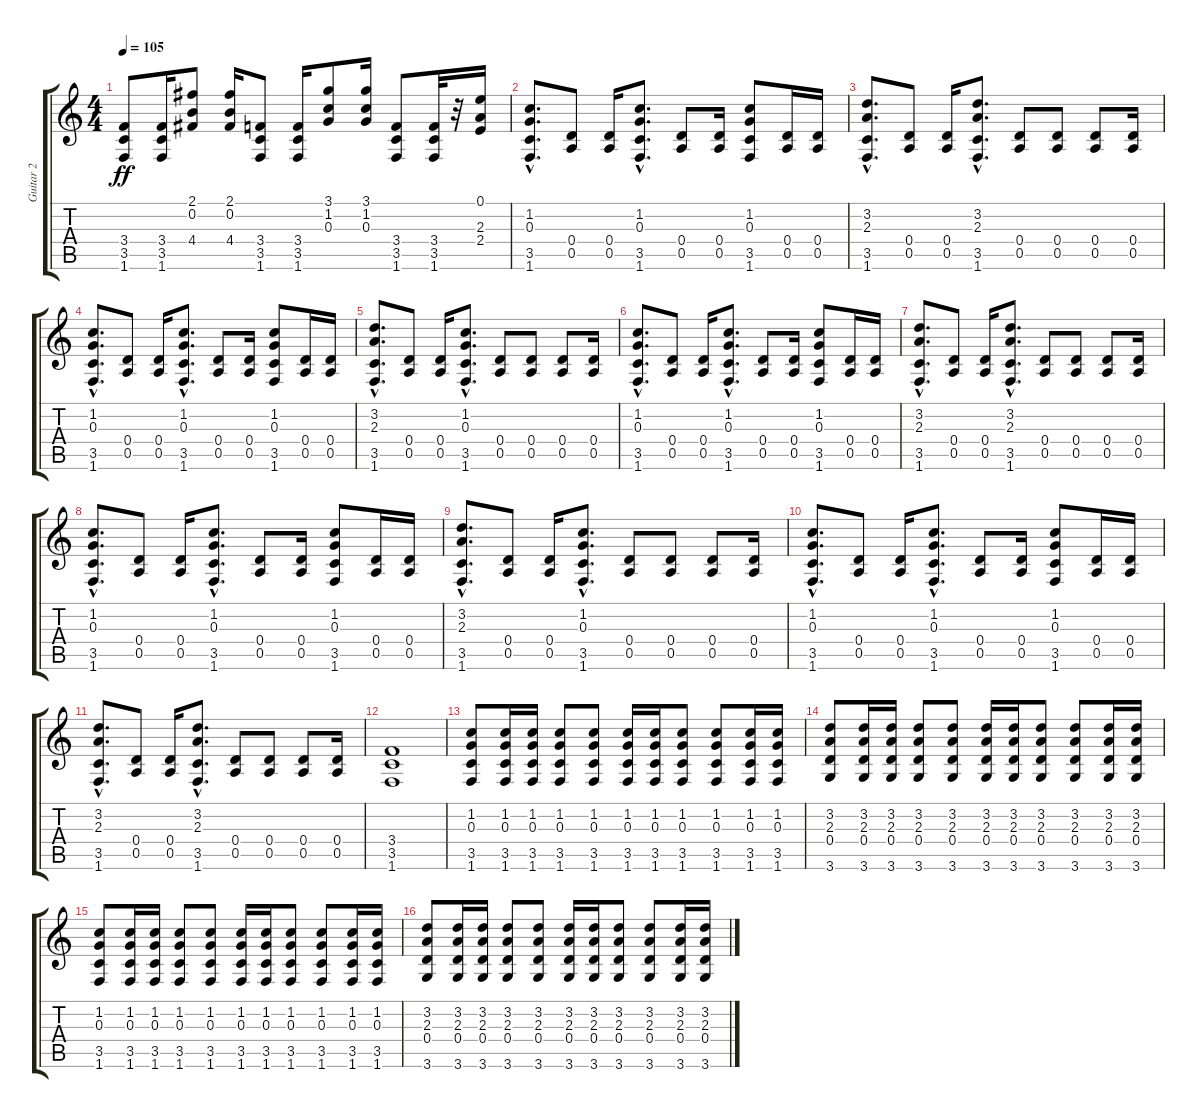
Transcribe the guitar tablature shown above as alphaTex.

\track ("Guitar 2" "Guitar 2") {instrument distortionguitar}
\staff {score tabs}
\tuning (E4 B3 G3 D3 A2 E2) {hide}
\ts (4 4)
\tempo 105
\clef g2
\ks c
(3.4 3.5 1.6).8{dy ff} (3.4 3.5 1.6).16 (2.1 0.2 4.4).8 (2.1 0.2 4.4).16 (3.4 3.5 1.6).8 (3.4 3.5 1.6).16 (3.1 1.2 0.3).8 (3.1 1.2 0.3).16 (3.4 3.5 1.6).8 (3.4 3.5 1.6).32 r.32 (0.1 2.3 2.4).16 |
(1.2{hac} 0.3{hac} 3.5{hac} 1.6{hac}).8{d} (0.4 0.5).8 (0.4 0.5).16 (1.2{hac} 0.3{hac} 3.5{hac} 1.6{hac}).8{d} (0.4 0.5).8 (0.4 0.5).16 (1.2 0.3 3.5 1.6).8 (0.4 0.5).16 (0.4 0.5).16 |
(3.2{hac} 2.3{hac} 3.5{hac} 1.6{hac}).8{d} (0.4 0.5).8 (0.4 0.5).16 (3.2{hac} 2.3{hac} 3.5{hac} 1.6{hac}).8{d} (0.4 0.5).8 (0.4 0.5).8 (0.4 0.5).8 (0.4 0.5).16 |
(1.2{hac} 0.3{hac} 3.5{hac} 1.6{hac}).8{d} (0.4 0.5).8 (0.4 0.5).16 (1.2{hac} 0.3{hac} 3.5{hac} 1.6{hac}).8{d} (0.4 0.5).8 (0.4 0.5).16 (1.2 0.3 3.5 1.6).8 (0.4 0.5).16 (0.4 0.5).16 |
(3.2{hac} 2.3{hac} 3.5{hac} 1.6{hac}).8{d} (0.4 0.5).8 (0.4 0.5).16 (1.2{hac} 0.3{hac} 3.5{hac} 1.6{hac}).8{d} (0.4 0.5).8 (0.4 0.5).8 (0.4 0.5).8 (0.4 0.5).16 |
(1.2{hac} 0.3{hac} 3.5{hac} 1.6{hac}).8{d} (0.4 0.5).8 (0.4 0.5).16 (1.2{hac} 0.3{hac} 3.5{hac} 1.6{hac}).8{d} (0.4 0.5).8 (0.4 0.5).16 (1.2 0.3 3.5 1.6).8 (0.4 0.5).16 (0.4 0.5).16 |
(3.2{hac} 2.3{hac} 3.5{hac} 1.6{hac}).8{d} (0.4 0.5).8 (0.4 0.5).16 (3.2{hac} 2.3{hac} 3.5{hac} 1.6{hac}).8{d} (0.4 0.5).8 (0.4 0.5).8 (0.4 0.5).8 (0.4 0.5).16 |
(1.2{hac} 0.3{hac} 3.5{hac} 1.6{hac}).8{d} (0.4 0.5).8 (0.4 0.5).16 (1.2{hac} 0.3{hac} 3.5{hac} 1.6{hac}).8{d} (0.4 0.5).8 (0.4 0.5).16 (1.2 0.3 3.5 1.6).8 (0.4 0.5).16 (0.4 0.5).16 |
(3.2{hac} 2.3{hac} 3.5{hac} 1.6{hac}).8{d} (0.4 0.5).8 (0.4 0.5).16 (1.2{hac} 0.3{hac} 3.5{hac} 1.6{hac}).8{d} (0.4 0.5).8 (0.4 0.5).8 (0.4 0.5).8 (0.4 0.5).16 |
(1.2{hac} 0.3{hac} 3.5{hac} 1.6{hac}).8{d} (0.4 0.5).8 (0.4 0.5).16 (1.2{hac} 0.3{hac} 3.5{hac} 1.6{hac}).8{d} (0.4 0.5).8 (0.4 0.5).16 (1.2 0.3 3.5 1.6).8 (0.4 0.5).16 (0.4 0.5).16 |
(3.2{hac} 2.3{hac} 3.5{hac} 1.6{hac}).8{d} (0.4 0.5).8 (0.4 0.5).16 (3.2{hac} 2.3{hac} 3.5{hac} 1.6{hac}).8{d} (0.4 0.5).8 (0.4 0.5).8 (0.4 0.5).8 (0.4 0.5).16 |
(3.4 3.5 1.6).1 |
(1.2 0.3 3.5 1.6).8 (1.2 0.3 3.5 1.6).16 (1.2 0.3 3.5 1.6).16 (1.2 0.3 3.5 1.6).8 (1.2 0.3 3.5 1.6).8 (1.2 0.3 3.5 1.6).16 (1.2 0.3 3.5 1.6).16 (1.2 0.3 3.5 1.6).8 (1.2 0.3 3.5 1.6).8 (1.2 0.3 3.5 1.6).16 (1.2 0.3 3.5 1.6).16 |
(3.2 2.3 0.4 3.6).8 (3.2 2.3 0.4 3.6).16 (3.2 2.3 0.4 3.6).16 (3.2 2.3 0.4 3.6).8 (3.2 2.3 0.4 3.6).8 (3.2 2.3 0.4 3.6).16 (3.2 2.3 0.4 3.6).16 (3.2 2.3 0.4 3.6).8 (3.2 2.3 0.4 3.6).8 (3.2 2.3 0.4 3.6).16 (3.2 2.3 0.4 3.6).16 |
(1.2 0.3 3.5 1.6).8 (1.2 0.3 3.5 1.6).16 (1.2 0.3 3.5 1.6).16 (1.2 0.3 3.5 1.6).8 (1.2 0.3 3.5 1.6).8 (1.2 0.3 3.5 1.6).16 (1.2 0.3 3.5 1.6).16 (1.2 0.3 3.5 1.6).8 (1.2 0.3 3.5 1.6).8 (1.2 0.3 3.5 1.6).16 (1.2 0.3 3.5 1.6).16 |
(3.2 2.3 0.4 3.6).8 (3.2 2.3 0.4 3.6).16 (3.2 2.3 0.4 3.6).16 (3.2 2.3 0.4 3.6).8 (3.2 2.3 0.4 3.6).8 (3.2 2.3 0.4 3.6).16 (3.2 2.3 0.4 3.6).16 (3.2 2.3 0.4 3.6).8 (3.2 2.3 0.4 3.6).8 (3.2 2.3 0.4 3.6).16 (3.2 2.3 0.4 3.6).16
